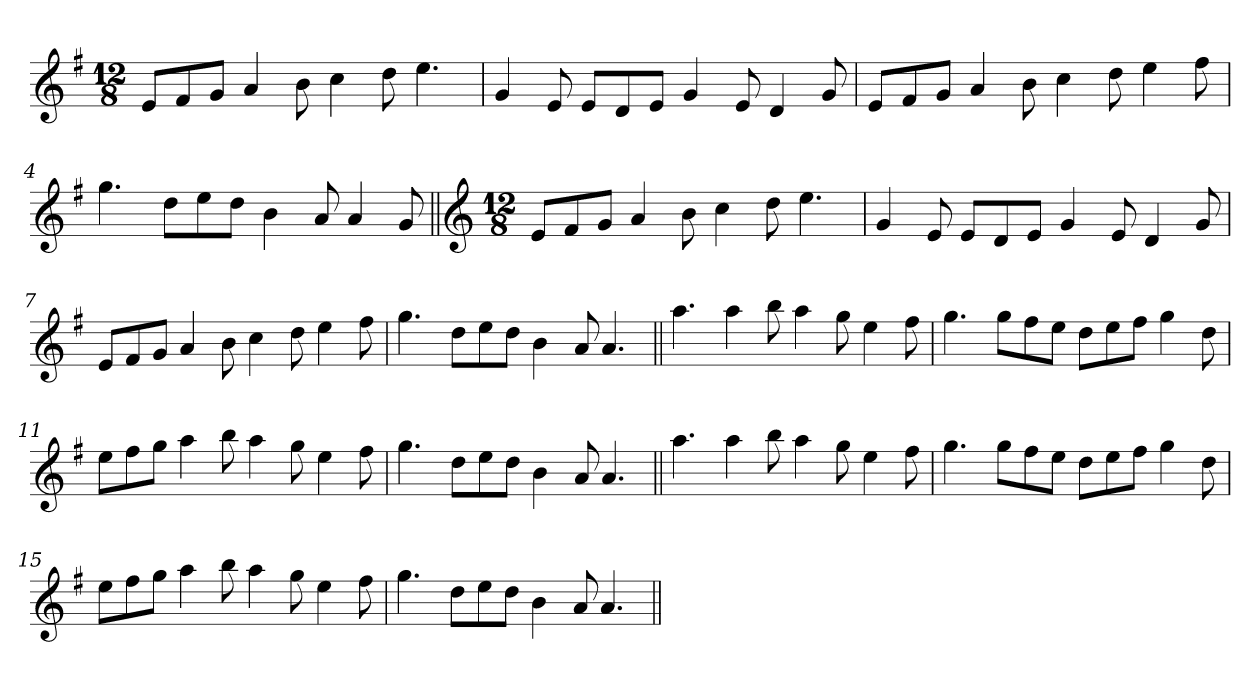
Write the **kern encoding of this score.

**kern
*part1
*staff1
*clefG2
*k[f#]
*M12/8
=1
8e/L
8f#/
8g/J
4a/
8b\
4cc\
8dd\
4.ee\
=2
4g/
8e/
8e/L
8d/
8e/J
4g/
8e/
4d/
8g/
=3
8e/L
8f#/
8g/J
4a/
8b\
4cc\
8dd\
4ee\
8ff#\
=4
4.gg\
8dd\L
8ee\
8dd\J
4b\
8a/
4a/
8g/
!!LO:LB:g=z
=5||
*clefG2
*M12/8
8e/L
8f#/
8g/J
4a/
8b\
4cc\
8dd\
4.ee\
=6
4g/
8e/
8e/L
8d/
8e/J
4g/
8e/
4d/
8g/
=7
8e/L
8f#/
8g/J
4a/
8b\
4cc\
8dd\
4ee\
8ff#\
=8
4.gg\
8dd\L
8ee\
8dd\J
4b\
8a/
4.a/
!!LO:LB:g=z
=9||
4.aa\
4aa\
8bb\
4aa\
8gg\
4ee\
8ff#\
=10
4.gg\
8gg\L
8ff#\
8ee\J
8dd\L
8ee\
8ff#\J
4gg\
8dd\
=11
8ee\L
8ff#\
8gg\J
4aa\
8bb\
4aa\
8gg\
4ee\
8ff#\
=12
4.gg\
8dd\L
8ee\
8dd\J
4b\
8a/
4.a/
!!LO:LB:g=z
=13||
4.aa\
4aa\
8bb\
4aa\
8gg\
4ee\
8ff#\
=14
4.gg\
8gg\L
8ff#\
8ee\J
8dd\L
8ee\
8ff#\J
4gg\
8dd\
=15
8ee\L
8ff#\
8gg\J
4aa\
8bb\
4aa\
8gg\
4ee\
8ff#\
=16
4.gg\
8dd\L
8ee\
8dd\J
4b\
8a/
4.a/
=||
*-
